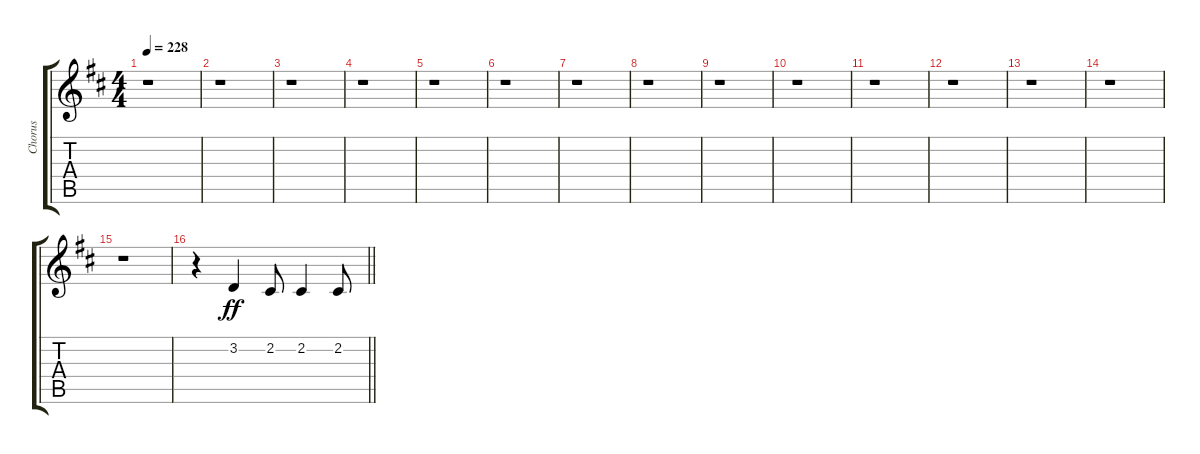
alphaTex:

\track ("Chorus" "Chorus") {instrument voiceoohs}
\staff {score tabs}
\tuning (E4 B3 G3 D3 A2 E2) {hide}
\ts (4 4)
\tempo 228
\clef g2
\ks d
r.1{dy fff} |
r.1 |
r.1 |
r.1 |
r.1 |
r.1 |
r.1 |
r.1 |
r.1 |
r.1 |
r.1 |
r.1 |
r.1 |
r.1 |
r.1 |
\barLineRight lightlight
r.4 3.2.4{dy ff} 2.2.8 2.2.4 2.2{sl}.8
